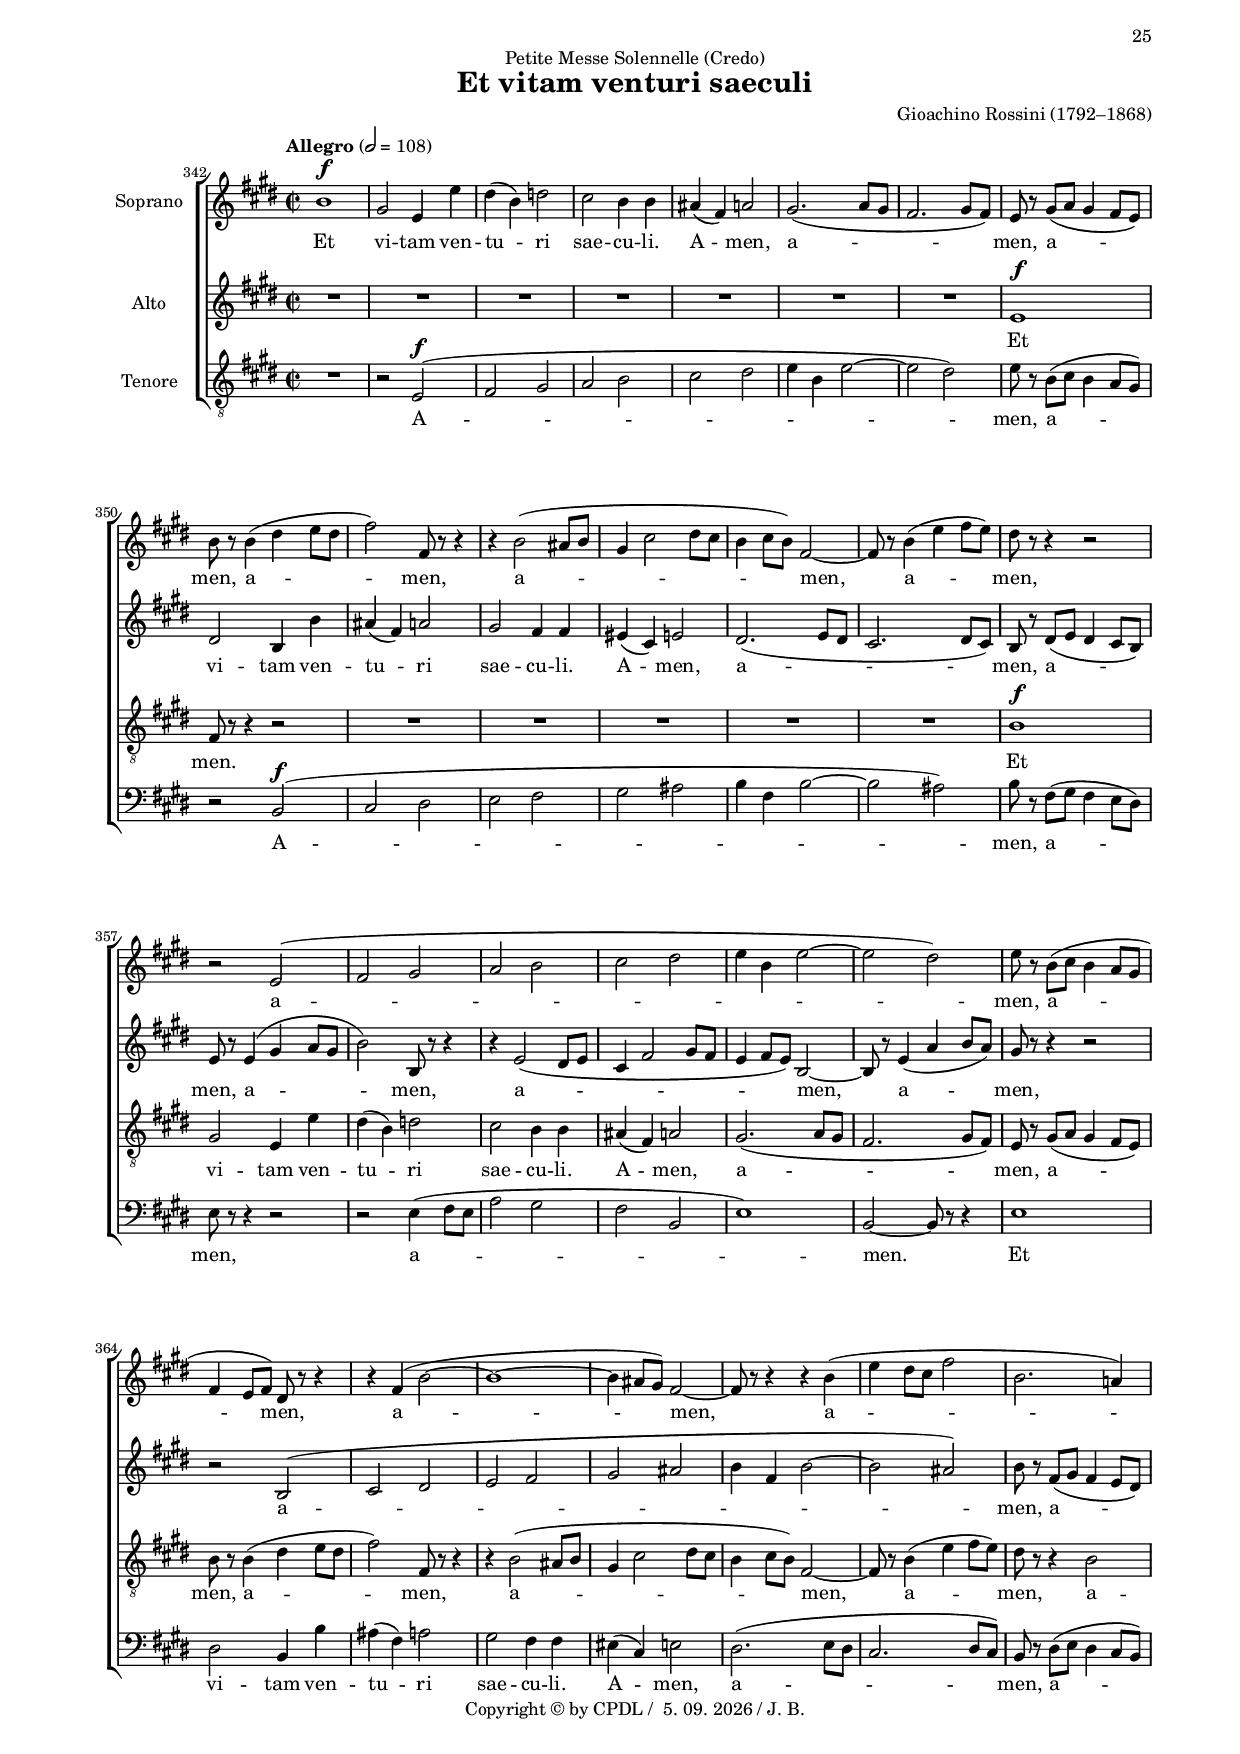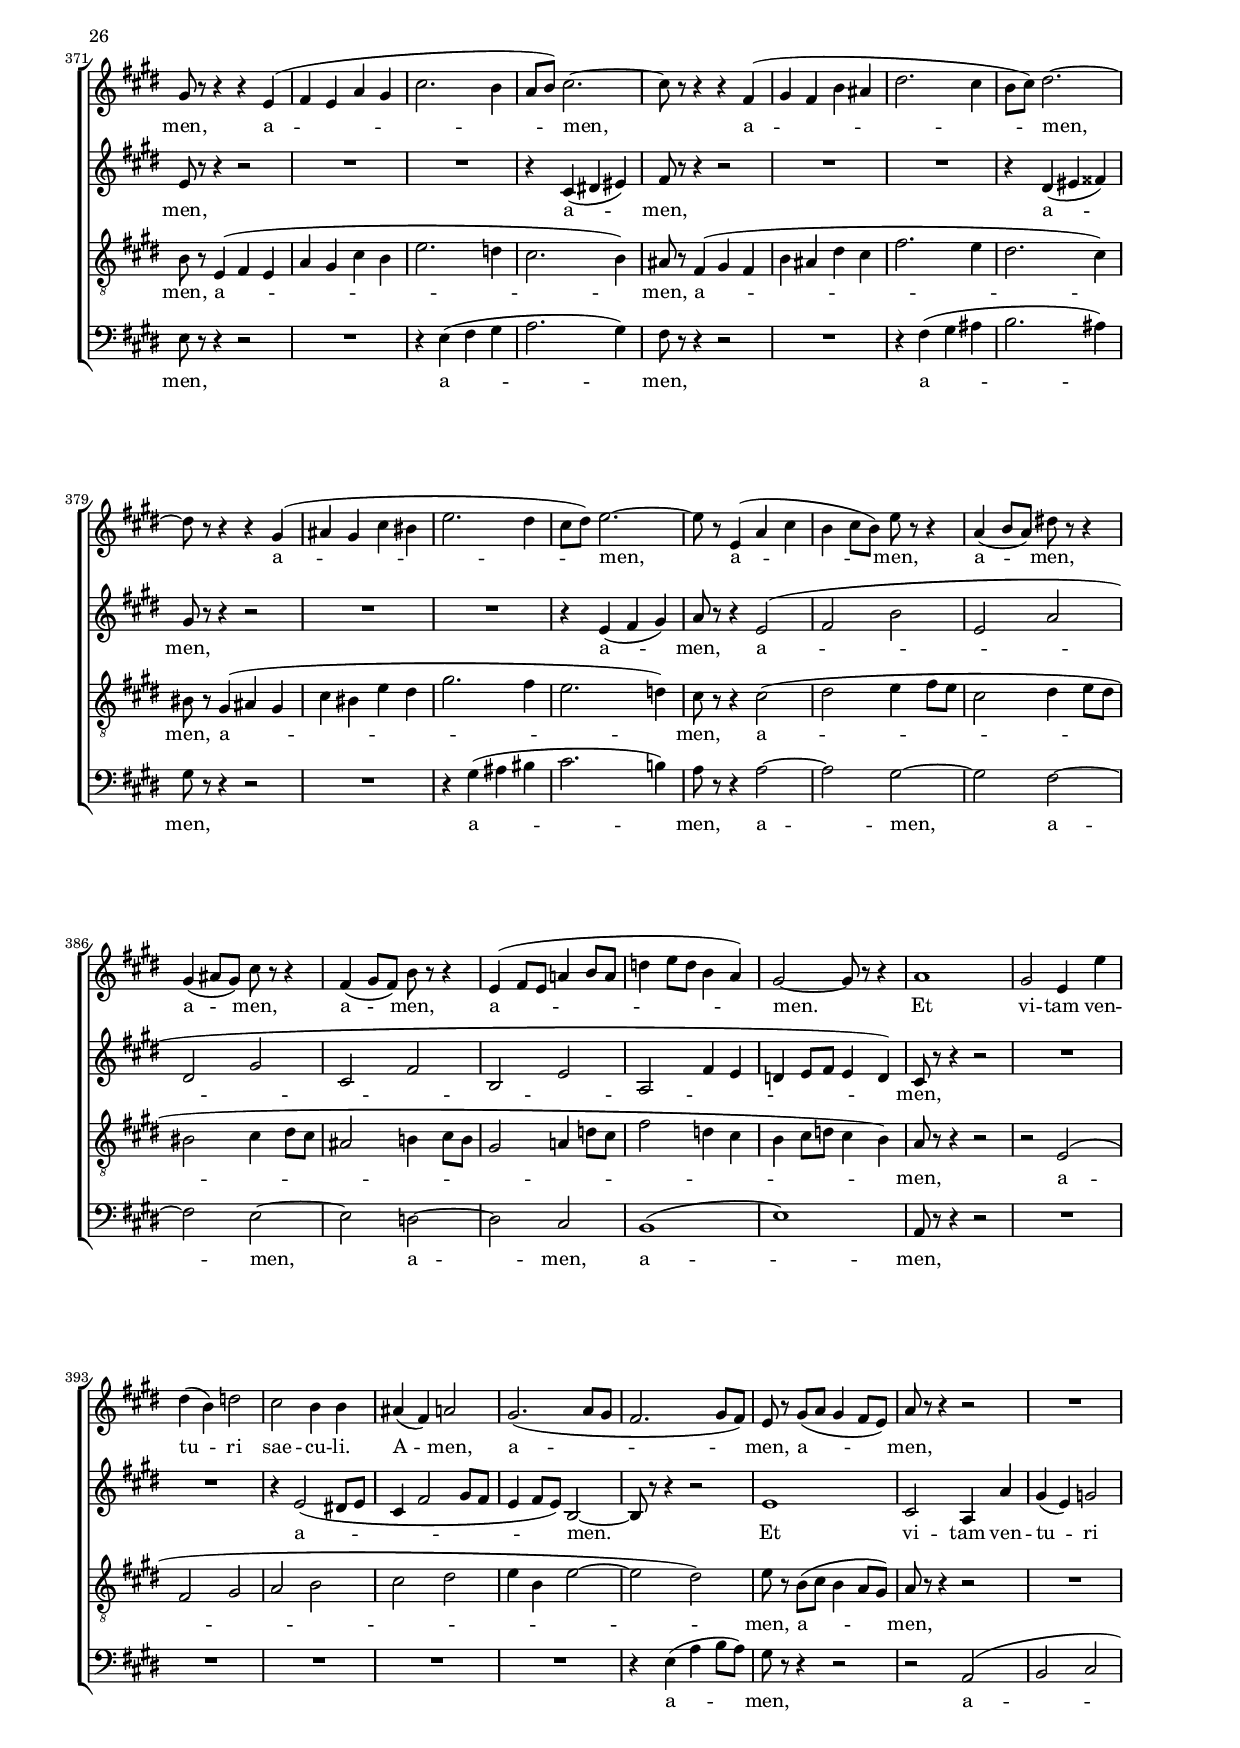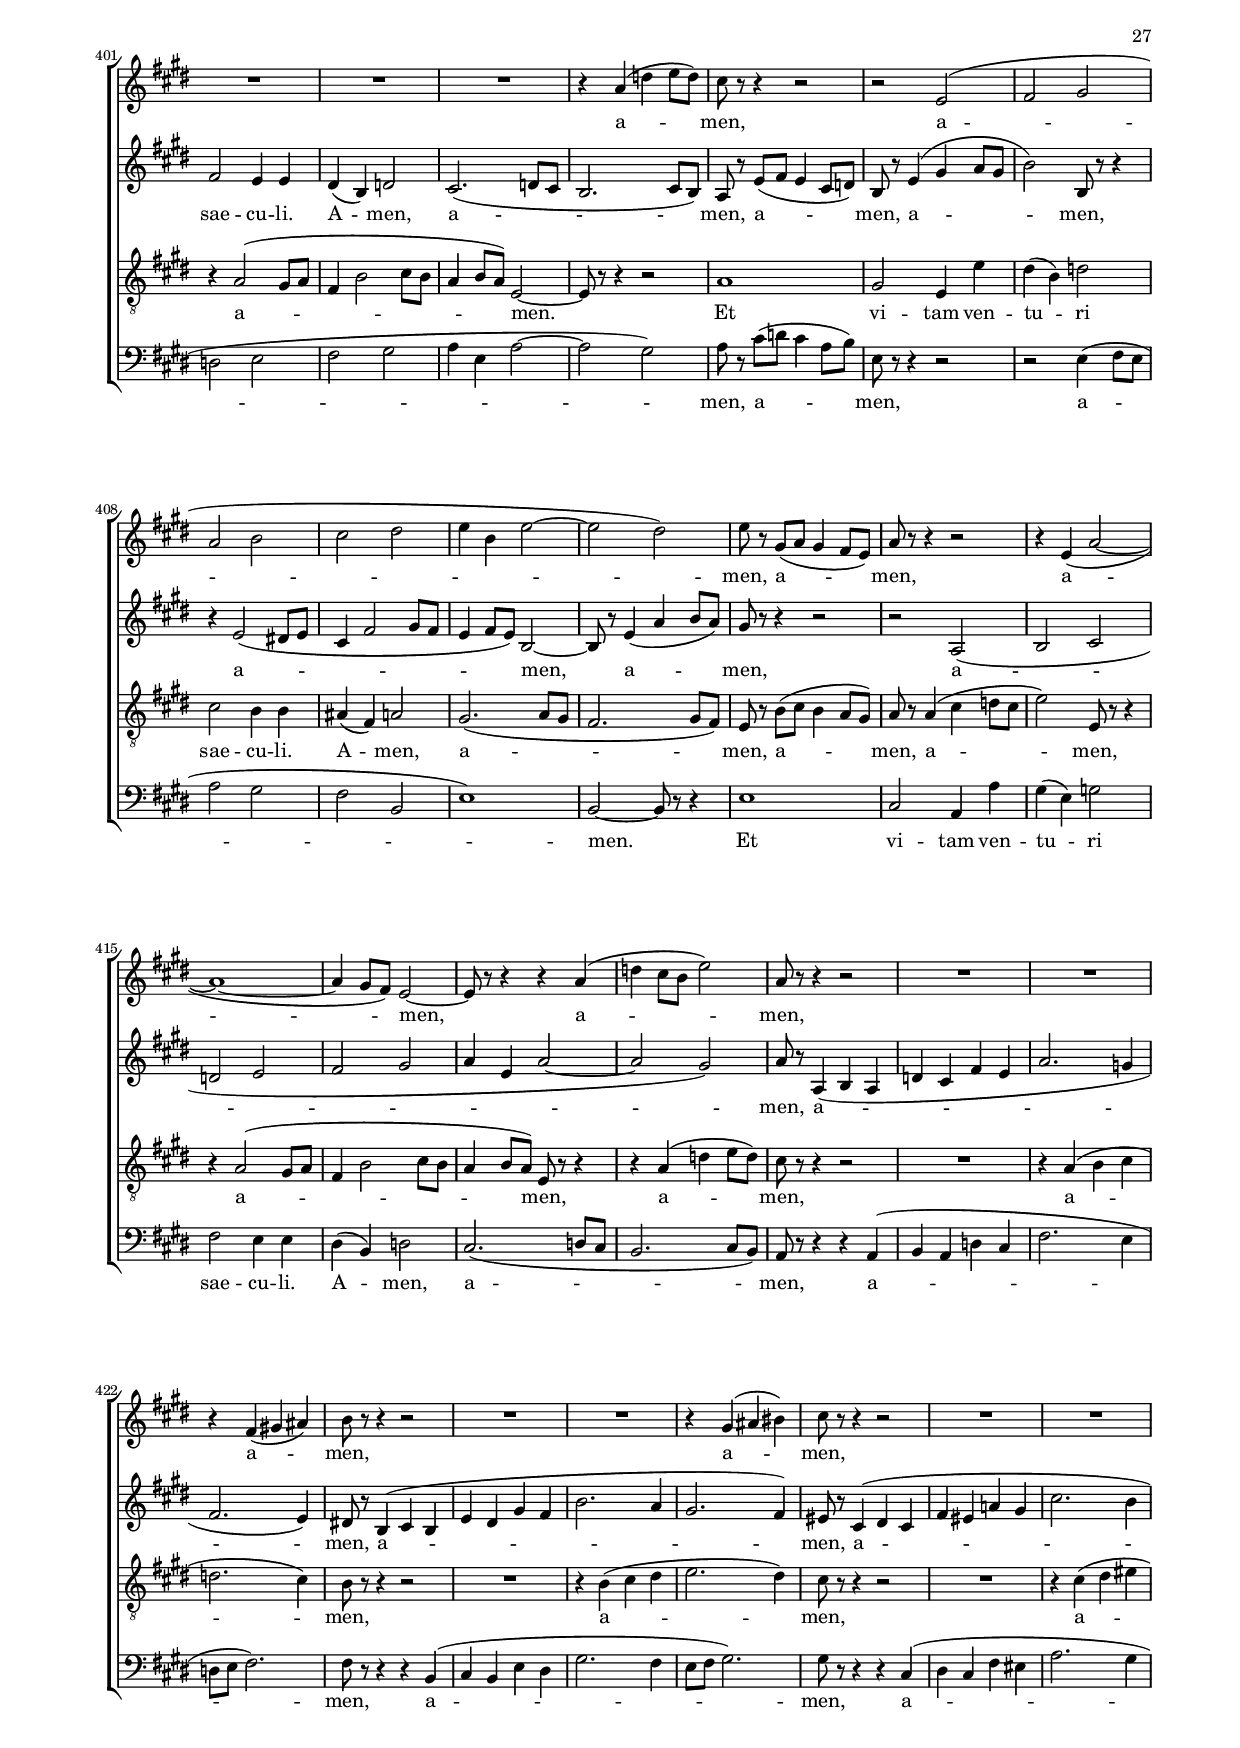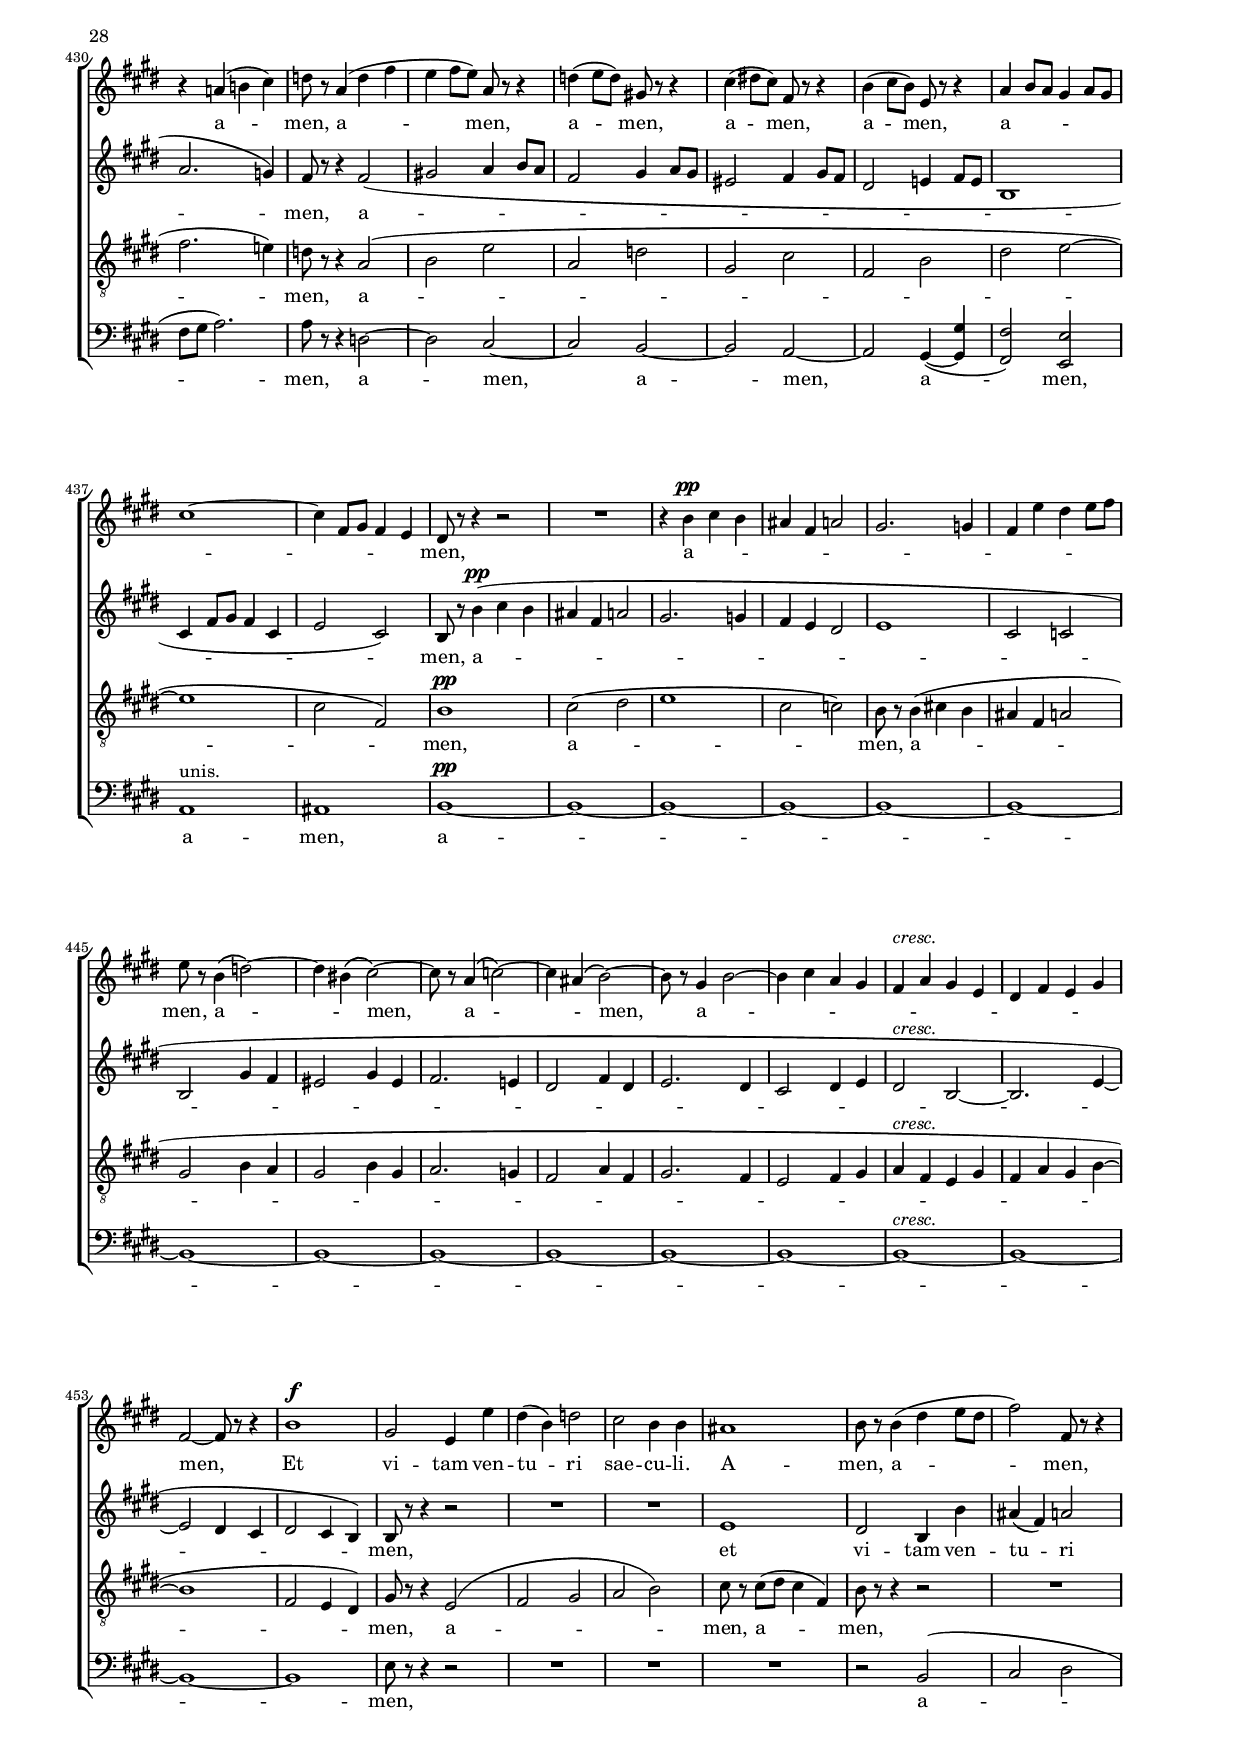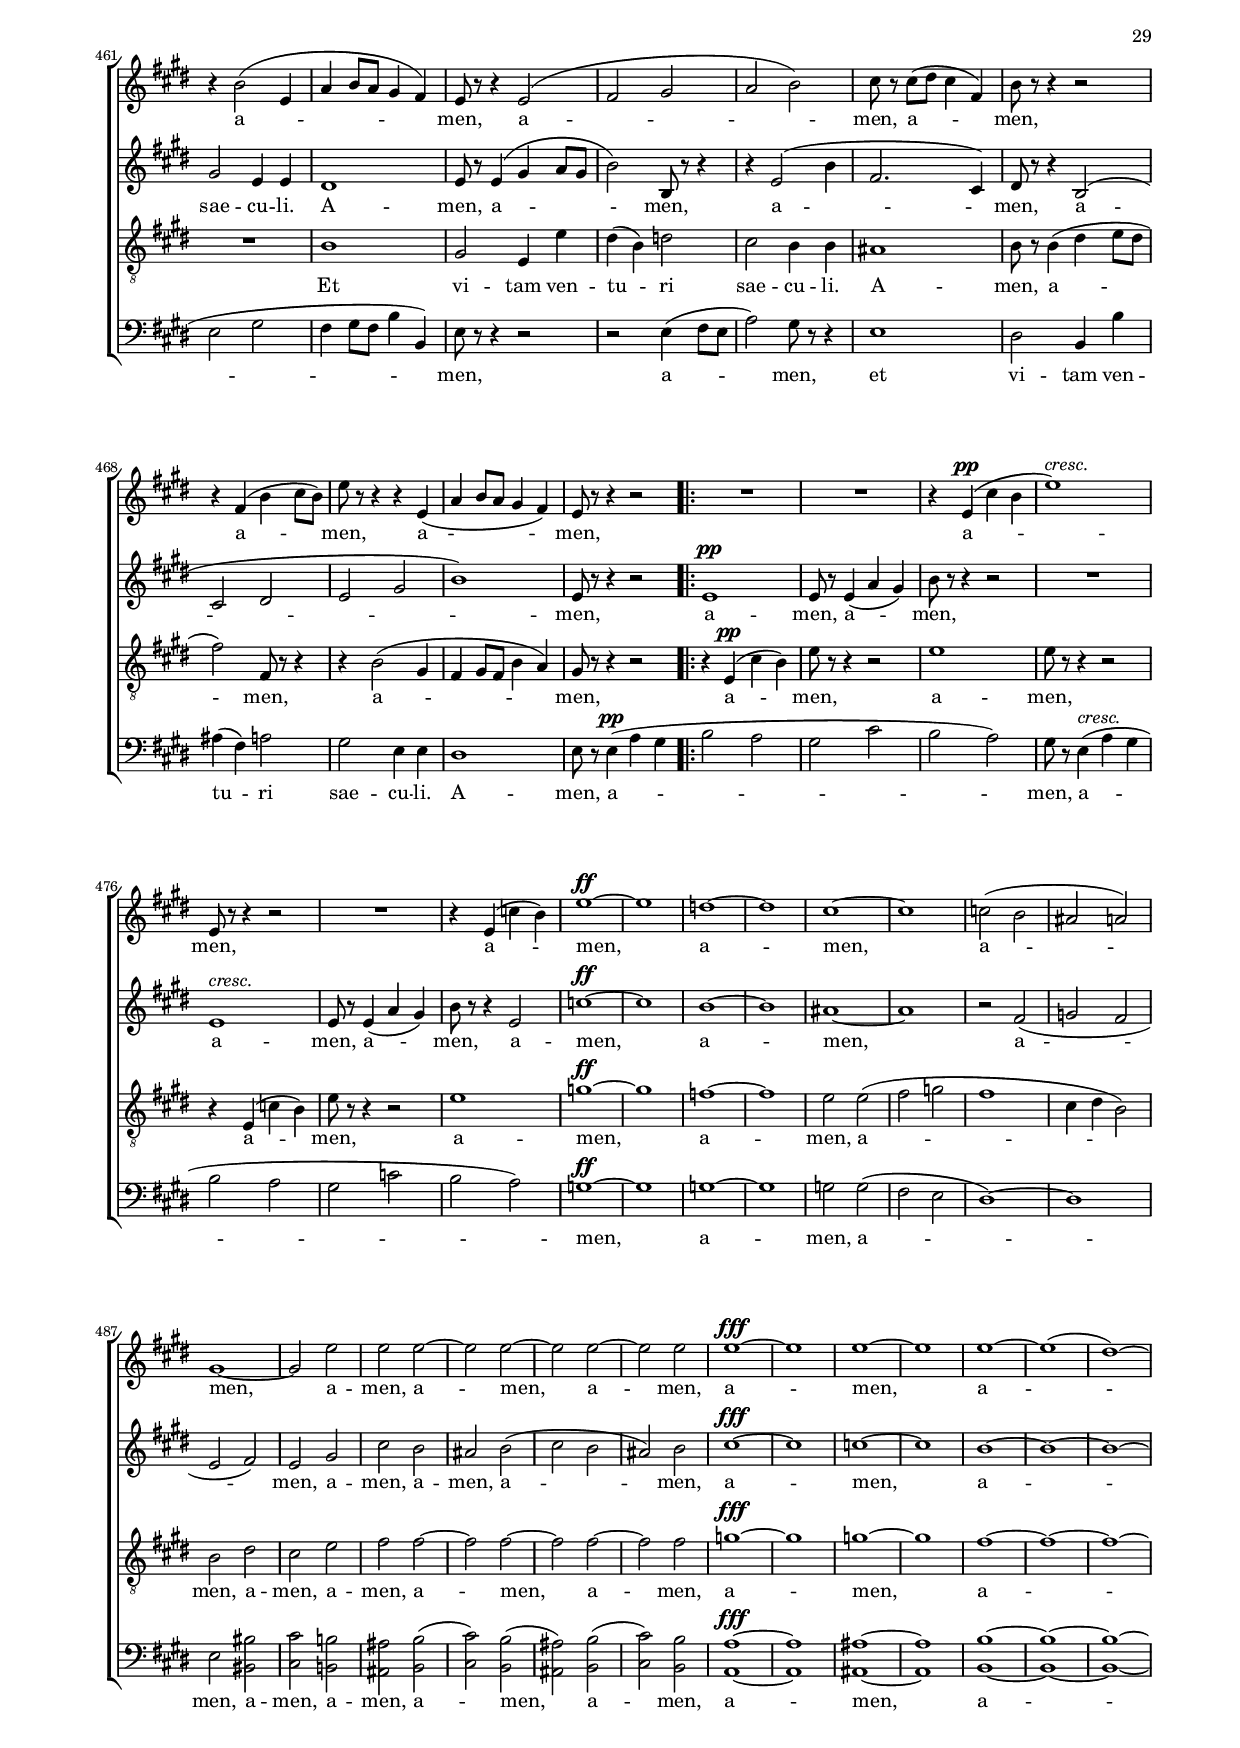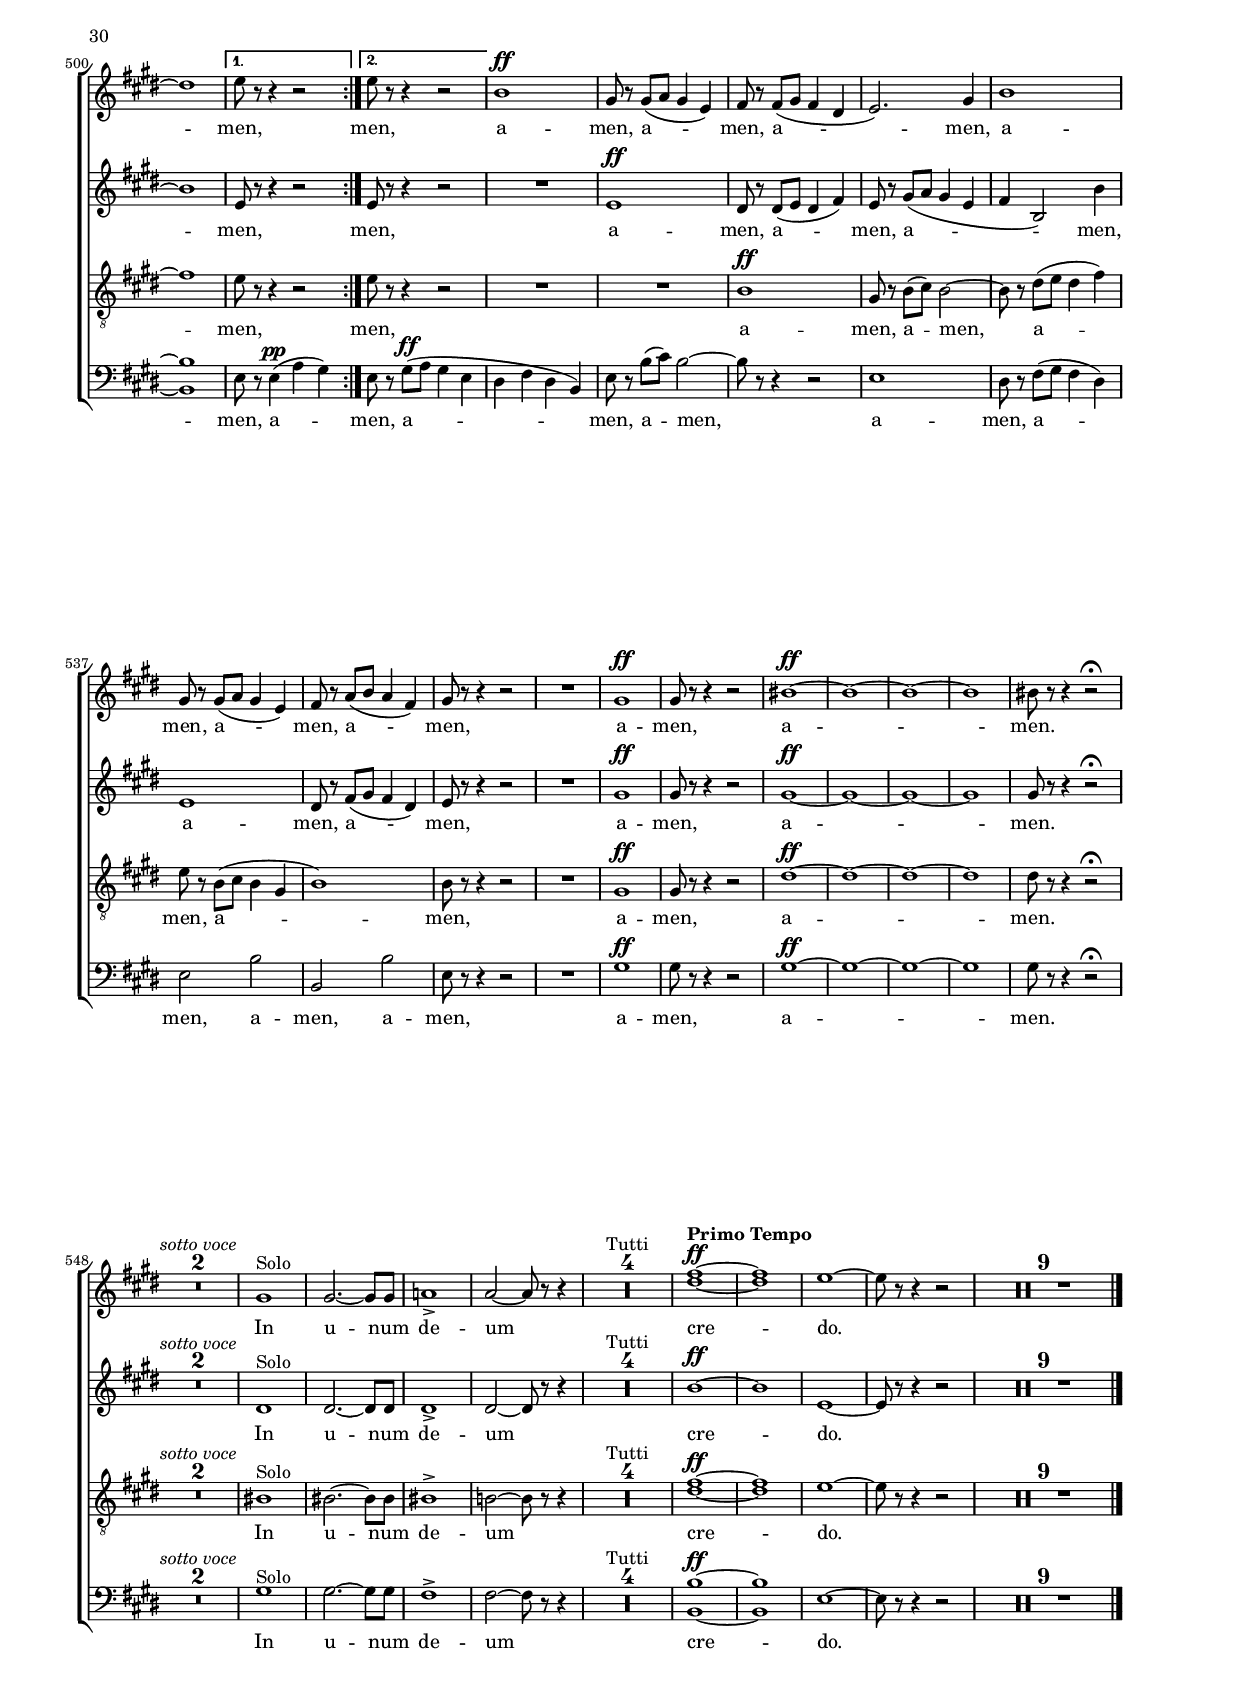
% edited by Johannes Becker
%Joh.Becker@t-online.de
\version "2.19.45"
\language "deutsch"
date = #(strftime "%e. %m. %Y" (localtime (current-time)))
#(set-global-staff-size 15.6)
%#(set-global-staff-size 13)
\header {
  title = "Et vitam venturi saeculi"
  dedication = "Petite Messe Solennelle (Credo)" % №
  composer = "Gioachino Rossini (1792–1868)"
  % Voreingestellte LilyPond-Tagline entfernen
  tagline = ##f
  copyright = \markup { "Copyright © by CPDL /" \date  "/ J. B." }
}

\paper {
  first-page-number = 25
  print-first-page-number = ##t
  #(set-paper-size "a4")
  ragged-last-bottom = ##f
  two-sided = ##t
  outer-margin = 15
  inner-margin = 20
  %  page-count = 6
}
\layout {
  \context {
    \Score
    skipBars = ##t
    autoBeaming = ##t
  }
  \context {
    \Staff
    \RemoveEmptyStaves
    \override VerticalAxisGroup #'remove-first = ##t
    \with \settingsFrom { \accidentalStyle modern-voice }
  }
}

global = {
  \time 2/2
  \key e \major
  \dynamicUp
  \compressFullBarRests
  %  \hide Slur
}

SopranoLyrics = \lyricmode {
  Et vi -- tam ven -- tu -- ri sae -- cu -- li.
  A -- men,
  \repeat unfold 16 { a -- men, }
  a -- men.
  Et vi -- tam ven -- tu -- ri sae -- cu -- li.
  A -- men,
  \repeat unfold 19 { a -- men, }
  Et vi -- tam ven -- tu -- ri sae -- cu -- li.
  A -- men,
  \repeat unfold 15 { a -- men, }
  men,
  \repeat unfold 7 { a -- men, }
  a -- men.
  In u -- num de -- um cre -- do.
}
AltoLyrics = \lyricmode {
  Et vi -- tam ven -- tu -- ri sae -- cu -- li.
  A -- men,
  \repeat unfold 11 { a -- men, }
  a -- men.
  Et vi -- tam ven -- tu -- ri sae -- cu -- li.
  A -- men,
  \repeat unfold 11 { a -- men, }
  et vi -- tam ven -- tu -- ri sae -- cu -- li.
  A -- men,
  \repeat unfold 15 { a -- men, }
  men,
  \repeat unfold 6 { a -- men, }
  a -- men.
  In u -- num de -- um cre -- do.
}
TenorLyrics = \lyricmode {
  A -- men,
  a -- men.
  Et vi -- tam ven -- tu -- ri sae -- cu -- li.
  A -- men,
  \repeat unfold 12 { a -- men, }
  a -- men.
  Et vi -- tam ven -- tu -- ri sae -- cu -- li.
  A -- men,
  \repeat unfold 13 { a -- men, }
  Et vi -- tam ven -- tu -- ri sae -- cu -- li.
  A -- men,
  \repeat unfold 14 { a -- men, }
  men,
  \repeat unfold 5 { a -- men, }
  a -- men.
  In u -- num de -- um cre -- do.
}
BassoLyrics = \lyricmode {
  A -- men,
  a -- men,
  a -- men.
  Et vi -- tam ven -- tu -- ri sae -- cu -- li.
  A -- men,
  \repeat unfold 12 { a -- men, }
  a -- men.
  Et vi -- tam ven -- tu -- ri sae -- cu -- li.
  A -- men,
  \repeat unfold 11 { a -- men, }
  et vi -- tam ven -- tu -- ri sae -- cu -- li.
  A -- men,
  \repeat unfold 18 { a -- men, }
  a -- men.
  In u -- num de -- um cre -- do.
}




SopranoMusic = \relative c {
  \global
  \set Staff.instrumentName = "Soprano"
  \tempo "Allegro" 2 = 108
  \set Score.currentBarNumber = #342
  % Permit first bar number to be printed
  \bar ""
  h''1\f
  | % 2
  gis2 e4 e'
  | % 3
  dis( h) d2
  | % 4
  cis h4 h
  | % 5
  ais( fis) a2
  | % 6
  gis2.( a8 gis
  | % 7
  fis2. gis8 fis)
  | % 8
  e8 r gis8( a gis4 fis8 e)
  | % 9
  h'8 r h4( dis e8 dis
  | % 10
  fis2) fis,8 r r4 r4 h2( ais8 h
  | % 12
  gis4 cis2 dis8 cis
  | % 13
  h4 cis8 h) fis2~fis8 r h4( e fis8 e)
  | % 15
  dis8 r r4 r2
  r e,2(
  | % 17
  fis gis
  | % 18
  a h
  | % 19
  cis dis
  | % 20
  e4 h e2~e dis2)
  | % 22
  e8 r h8( cis h4 a8 gis
  | % 23
  fis4 e8 fis) dis8 r r4
  r fis4( h2~h1~h4  ais8 gis) fis2~
  fis8 r r4 r h4(
  | % 28
  e dis8 cis fis2
  | % 29
  h,2. a!4)
  | % 30
  gis8 r r4 r e4(
  | % 31
  fis e a gis
  | % 32
  cis2. h4
  | % 33
  a8 h) cis2.~
  cis8 r r4 r fis,4(
  | % 35
  gis fis h ais
  | % 36
  dis2. cis4
  | % 37
  h8 cis) dis2.~
  dis8 r r4 r gis,4(
  | % 39
  ais gis cis his
  | % 40
  e2. dis4
  | % 41
  cis8 dis) e2.~
  e8 r e,4( a cis
  | % 43
  h cis8 h) e8 r8 r4
  | % 44
  a,4( h8 a) dis!8 r r4
  | % 45
  gis,4( ais8 gis) cis8 r r4
  | % 46
  fis,4( gis8 fis) h8 r r4
  | % 47
  e,4( fis8 e a!4 h8 a
  | % 48
  d4 e8 d h4 a)
  | % 49
  gis2~gis8 r r4
  | % 50
  a1
  | % 51
  gis2 e4 e'
  | % 52
  dis( h) d2
  | % 53
  cis h4 h
  | % 54
  ais( fis) a2
  | % 55
  gis2.( a8 gis
  | % 56
  fis2. gis8 fis)
  | % 57
  e8 r gis8( a gis4 fis8 e)
  | % 58
  a8 r r4 r2
  R1*4
  r4
  a4( d e8 d)
  | % 64
  cis8 r r4 r2
  r2 e,2(
  | % 66
  fis gis
  | % 67
  a h
  | % 68
  cis dis
  | % 69
  e4 h e2~e dis2)
  | % 71
  e8 r gis,8( a gis4 fis8 e)
  | % 72
  a8 r r4 r2
  r4 e4( a2~
  a1~
  a4 gis8 fis) e2~
  e8 r r4 r a4(
  | % 77
  d cis8 h e2)
  | % 78
  a,8 r r4 r2
  R1*2
  r4 fis4( gis! ais)
  | % 82
  h8 r r4 r2
  R1*2
  r4 gis4( ais his)
  | % 86
  cis8 r r4 r2
  R1*2
  r4 a!4( h! cis)
  | % 90
  d8 r a4( d fis
  | % 91
  e fis8 e) a,8 r r4
  | % 92
  d4( e8 d) gis,!8 r r4
  | % 93
  cis4( dis8 cis) fis,8 r r4
  | % 94
  h4( cis8 h) e,8 r r4
  | % 95
  \override Slur.transparent = ##t
  a4( h8 a gis4 a8 gis
  | % 96
  cis1~cis4 fis,8 gis fis4 e)
  | % 98
  dis8 r r4 r2
  R1
  r4 h'4\pp( cis h
  | % 101
  ais fis a2
  | % 102
  gis2. g4
  | % 103
  fis e' dis e8 fis)
  | % 104
  e8 r h4(\( d2\)~
  d4 his4)\( cis2\)~
  cis8 r a4(\( c2\)~
  c4 ais4)\( h2\)~
  h8 r gis4( h2~
  h4 cis4 a gis
  | % 110
  fis^\markup{ \italic "cresc."} a gis e
  | % 111
  dis fis e gis)
  | % 112
  fis2~fis8 r r4
  | % 113
  \override Slur.transparent = ##f

  h1\f
  | % 114
  gis2 e4 e'
  | % 115
  dis( h) d2
  | % 116
  cis h4 h
  | % 117
  ais1
  | % 118
  h8 r h4( dis e8 dis
  | % 119
  fis2) fis,8 r r4
  r4 h2( e,4
  | % 121
  a h8 a gis4 fis)
  | % 122
  e8 r r4 	e2(
  | % 123
  fis gis
  | % 124
  a h)
  | % 125
  cis8  r cis8( dis cis4 fis,)
  | % 126
  h8 r r4 r2
  r4 fis4( h cis8 h)
  | % 128
  e8 r r4 r4 e,4(
  | % 129
  a h8 a gis4 fis)
  | % 130
  e8 r r4 r2
  \repeat volta 2 {
    R1*2
    r4 e4\pp( cis' h
    | % 134
    e1)^\markup{ \italic "cresc."}
    | % 135
    e,8 r r4 r2
    R1
    r4 e4( c' h)
    | % 138
    e1\ff~e1
    d~d cis
    ~cis
    c2( h
    | % 145
    ais a)
    | % 146
    gis1~gis2 e'2
    | % 148
    e e2~e e~e e~e e2
    | % 152
    e1\fff~e e~e e~e( dis)~dis
  }
  \alternative {
    {
      e8 r r4 r2
    }{

      \set Score.currentBarNumber = #531
      e8 r r4 r2
    }
  }
  | % 191
  h1\ff
  | % 192
  gis8 r gis8( a gis4 e)
  | % 193
  fis8 r fis8( gis fis4 dis
  | % 194
  e2.) gis4
  | % 195
  h1
  | % 196
  gis8 r gis8( a gis4 e)
  | % 197
  fis8 r a8( h a4 fis)
  | % 198
  gis8 r r4 r2
  R1
  gis1\ff
  | % 201
  gis8 r r4 r2
  | % 202
  his1\ff~his~his~his
  his8 r r4 r2\fermata
  R1*2^\markup {\italic "sotto voce"}
  gis1^"Solo"
  | % 211
  gis2.~gis8 gis8
  | % 212
  a!1\accent
  | % 213
  a2~a8 r r4
  R1*4^"Tutti"\tempo "Primo Tempo"
  <dis fis>1\ff~q
  | % 220
  e1~e8 r r4 r2
  R1*9
}




AltoMusic = \relative c {

  \set Staff.instrumentName = "Alto"
  \global
  R1*7
  e'1\f
  | % 9
  dis2 h4 h'
  | % 10
  ais( fis) a2
  | % 11
  gis fis4 fis
  | % 12
  eis( cis) e2
  | % 13
  dis2.( e8 dis
  | % 14
  cis2. dis8 cis)
  | % 15
  h8 r8 dis8( e dis4 cis8 h)
  | % 16
  e8 r e4( gis a8 gis
  | % 17
  h2) h,8 r r4
  r e2( dis8 e
  | % 19
  cis4 fis2 gis8 fis
  | % 20
  e4 fis8 e) h2
  ~h8 r e4( a h8 a)
  | % 22
  gis8 r r4 r2
  r h,2(
  | % 24
  cis dis
  | % 25
  e fis
  | % 26
  gis ais
  | % 27
  h4 fis h2~h ais2)
  | % 29
  h8 r fis8( gis fis4 e8 dis)
  | % 30
  e8 r r4 r2
  R1*2
  r4 cis4( dis! eis)
  | % 34
  fis8 r r4 r2
  R1*2
  r4 dis4( eis fisis)
  | % 38
  gis8 r r4 r2
  R1*2
  r4 e4( fis gis)
  | % 42
  a8 r r4 e2(
  | % 43
  fis h
  | % 44
  e, a
  | % 45
  dis, gis
  | % 46
  cis, fis
  | % 47
  h, e
  | % 48
  a, fis'4 e
  | % 49
  d e8 fis e4 d)
  | % 50
  cis8 r r4 r2
  R1*2
  r4 e2( dis!8 e
  | % 54
  cis4 fis2 gis8 fis
  | % 55
  e4 fis8 e) h2~
  h8 r r4 r2
  e1
  | % 58
  cis2 a4 a'
  | % 59
  gis( e) g2
  | % 60
  fis e4 e
  | % 61
  dis( h) d2
  | % 62
  cis2.( d8 cis
  | % 63
  h2. cis8 h)
  | % 64
  a8 r e'8( fis e4 cis8 d)
  | % 65
  h8 r e4( gis a8 gis
  | % 66
  h2) h,8 r r4
  r4  e2( dis!8 e
  | % 68
  cis4 fis2 gis8 fis
  | % 69
  e4 fis8 e) h2~
  h8 r e4( a h8 a)
  | % 71
  gis8 r r4 r2
  r2 a,2(
  | % 73
  h cis
  | % 74
  d e
  | % 75
  fis gis
  | % 76
  a4 e a2~a gis2)
  | % 78
  a8 r a,4( h a
  | % 79
  d cis fis e
  | % 80
  a2. g4
  | % 81
  fis2. e4)
  | % 82
  dis!8 r h4( cis h
  | % 83
  e dis gis fis
  | % 84
  h2. a4
  | % 85
  gis2. fis4)
  | % 86
  eis8 r cis4( dis cis
  | % 87
  fis eis a! gis
  | % 88
  cis2. h4
  | % 89
  a2. g4)
  | % 90
  fis8 r r4 fis2(
  | % 91
  gis! a4 h8 a
  | % 92
  fis2 gis4 a8 gis
  | % 93
  eis2 fis4 gis8 fis
  | % 94
  dis2 e4 fis8 e
  | % 95
  h1
  | % 96
  cis4 fis8 gis fis4 cis
  | % 97
  e2 cis)
  | % 98
  h8 r h'4\pp( cis h
  | % 99
  ais fis a2
  | % 100
  gis2. g4
  | % 101
  fis e dis2
  | % 102
  e1
  | % 103
  cis2 c
  | % 104
  h gis'4 fis
  | % 105
  eis2 gis4 eis
  | % 106
  fis2. e4
  | % 107
  dis2 fis4 dis
  | % 108
  e2. dis4
  | % 109
  cis2 dis4 e
  | % 110
  dis2^\markup{ \italic "cresc."} h2~
  h2. e4~
  e2 dis4 cis
  | % 113
  dis2 cis4 h)
  | % 114
  h8 r r4 r2
  R1*2
  e1
  | % 118
  dis2 h4 h'
  | % 119
  ais( fis) a2
  | % 120
  gis e4 e
  | % 121
  dis1
  | % 122
  e8 r e4( gis a8 gis
  | % 123
  h2) h,8 r r4
  r4 e2( h'4
  | % 125
  fis2. cis4)
  | % 126
  dis8 r r4 h2(
  | % 127
  cis dis
  | % 128
  e gis
  | % 129
  h1)
  | % 130
  e,8 r r4 r2
  \repeat volta 2 {
    | % 131
    e1\pp
    | % 132
    e8 r e4( a gis)
    | % 133
    h8 r r4 r2
    R1
    e,1^\markup{ \italic "cresc."}
    | % 136
    e8 r e4( a gis)
    | % 137
    h8 r r4 e,2
    | % 138
    c'1\ff~c h~h ais~ais
    r2 fis2(
    | % 145
    g fis
    | % 146
    e fis)
    | % 147
    e gis
    | % 148
    cis h
    | % 149
    ais h(
    | % 150
    cis h
    | % 151
    ais) h
    | % 152
    cis1\fff~cis c~c h1~h~h~h

  }
  \alternative {
    {
      e,8 r r4 r2
    }{
      e8 r r4 r2
    }
  }
  R1
  e1\ff
  | % 193
  dis8 r dis8( e dis4 fis)
  | % 194
  e8 r gis8( a gis4 e
  | % 195
  fis h,2) h'4
  | % 196
  e,1
  | % 197
  dis8 r fis8( gis fis4 dis)
  | % 198
  e8 r r4 r2
  R1
  gis1\ff
  | % 201
  gis8 r r4 r2
  | % 202
  gis1\ff~gis~gis~gis
  gis8 r r4 r2\fermata
  R1*2^\markup {\italic "sotto voce"}
  dis1^"Solo"
  | % 211
  dis2.~dis8 dis8
  | % 212
  dis1\accent
  | % 213
  dis2~dis8 r r4
  R1*4^"Tutti"
  h'1\ff~h
  e,1~e8 r r4 r2
  R1*9
  \bar "|."
}




TenoreMusic = \relative c {
  \global
  \set Staff.instrumentName = "Tenore"
  %  \voiceTwo
  R1 r2 e2\f(
  | % 3
  fis gis
  | % 4
  a h
  | % 5
  cis dis
  | % 6
  e4 h e2~
  e dis2)
  | % 8
  e8 r h8( cis h4 a8 gis)
  | % 9
  fis8 r r4 r2
  R1*5
  h1\f
  | % 16
  gis2 e4 e'
  | % 17
  dis( h) d2
  | % 18
  cis h4 h
  | % 19
  ais( fis) a2
  | % 20
  gis2.( a8 gis
  | % 21
  fis2. gis8 fis)
  | % 22
  e8 r gis8( a gis4 fis8 e)
  | % 23
  h'8 r h4( dis e8 dis
  | % 24
  fis2) fis,8 r r4
  r4 h2( ais8 h
  | % 26
  gis4 cis2 dis8 cis
  | % 27
  h4 cis8 h) fis2~
  fis8 r h4( e fis8 e)
  | % 29
  dis8 r r4 h2
  | % 30
  h8 r e,4( fis e
  | % 31
  a gis cis h
  | % 32
  e2. d4
  | % 33
  cis2. h4)
  | % 34
  ais8 r fis4( gis fis
  | % 35
  h ais dis cis
  | % 36
  fis2. e4
  | % 37
  dis2. cis4)
  | % 38
  his8 r gis4( ais gis
  | % 39
  cis his e dis
  | % 40
  gis2. fis4
  | % 41
  e2. d4)
  | % 42
  cis8 r r4 cis2(
  | % 43
  dis e4 fis8 e
  | % 44
  cis2 dis4 e8 dis
  | % 45
  his2 cis4 dis8 cis
  | % 46
  ais2 h4 cis8 h
  | % 47
  gis2 a4 d8 cis
  | % 48
  fis2 d4 cis
  | % 49
  h cis8 d cis4 h)
  | % 50
  a8 r r4 r2
  r2 e2(
  | % 52
  fis gis
  | % 53
  a h
  | % 54
  cis dis
  | % 55
  e4 h e2~e dis2)
  | % 57
  e8 r h8( cis h4 a8 gis)
  | % 58
  a8 r r4 r2
  R1
  r4 a2( gis8 a
  | % 61
  fis4 h2 cis8 h
  | % 62
  a4 h8 a) e2~
  e8 r r4 r2
  a1
  | % 65
  gis2 e4 e'
  | % 66
  dis( h) d2
  | % 67
  cis h4 h
  | % 68
  ais( fis) a2
  | % 69
  gis2.( a8 gis
  | % 70
  fis2. gis8 fis)
  | % 71
  e8 r h'8( cis h4 a8 gis)
  | % 72
  a8 r a4( cis d8 cis
  | % 73
  e2) e,8 r r4
  r a2( gis8 a
  | % 75
  fis4 h2 cis8 h
  | % 76
  a4 h8 a) e8 r r4
  r4 a4( d e8 d)
  | % 78
  cis8 r r4 r2
  R1
  r4 a4( h cis
  | % 81
  d2. cis4)
  | % 82
  h8  r r4 r2
  R1
  r4 h4( cis dis
  | % 85
  e2. dis4)
  | % 86
  cis8  r r4 r2
  R1
  r4 cis4( dis eis
  | % 89
  fis2. e4)
  | % 90
  d8 r r4 a2(
  | % 91
  h e
  | % 92
  a, d
  | % 93
  gis, cis
  | % 94
  fis, h
  | % 95
  dis e2~e1 cis2 fis,)
  | % 98
  h1\pp
  | % 99
  cis2( dis
  | % 100
  e1
  | % 101
  cis2 c)
  | % 102
  h8 r h4( cis h
  | % 103
  ais fis a2
  | % 104
  gis h4 a
  | % 105
  gis2 h4 gis
  | % 106
  a2. g4
  | % 107
  fis2 a4 fis
  | % 108
  gis2. fis4
  | % 109
  e2 fis4 gis
  | % 110
  a^\markup{ \italic "cresc."} fis e gis
  | % 111
  fis a gis h~ h1 fis2 e4 dis)
  | % 114
  gis8 r r4 e2(
  | % 115
  fis gis
  | % 116
  a h)
  | % 117
  cis8 r cis8( dis cis4 fis,)
  | % 118
  h8 r r4 r2
  R1*2
  h1
  | % 122
  gis2 e4 e'
  | % 123
  dis( h) d2
  | % 124
  cis h4 h
  | % 125
  ais1
  | % 126
  h8 r h4( dis e8 dis
  | % 127
  fis2) fis,8 r r4
  r h2( gis4
  | % 129
  fis gis8 fis h4 a)
  | % 130
  gis8 r r4 r2
  \repeat volta 2 {
    r4 e4\pp( cis' h)
    | % 132
    e8 r r4 r2
    | % 133
    e1
    | % 134
    e8 r r4 r2
    r4 e,4( c' h)
    | % 136
    e8 r r4 r2
    | % 137
    e1
    | % 138
    g1\ff~g f~f e2 e(
    | % 143
    fis g
    | % 144
    fis1
    | % 145
    cis4 dis h2)
    | % 146
    h dis
    | % 147
    cis e
    | % 148
    fis fis2~fis fis~fis fis~fis fis2
    | % 152
    g1\fff~g g~g fis1~fis~fis~fis
  }
  \alternative {
    {
      e8 r r4 r2
    }{
      e8 r r4 r2
    }
  }
  R1*2
  h1\ff
  | % 194
  gis8 r h8( cis) h2~
  h8 r dis8( e dis4 fis)
  | % 196
  e8 r h8( cis h4 gis
  | % 197
  h1)
  | % 198
  h8 r r4 r2
  R1
  gis1\ff
  | % 201
  gis8 r r4 r2
  | % 202
  dis'1\ff~dis~dis~dis
  dis8 r r4 r2\fermata
  R1*2^\markup {\italic "sotto voce"}
  his1^"Solo"
  | % 211
  his2.~his8 his8
  | % 212
  his1\accent
  | % 213
  h2~h8 r r4
  R1*4^"Tutti"
  <dis fis>1\ff~q
  | % 220
  e1~e8 r r4 r2
  R1*9
}




BassoMusic = \relative c {
  \global
  \set Staff.instrumentName = "Basso"
  %  \voiceOne
  \clef bass
  R1*8 r2 h2\f(
  | % 10
  cis dis
  | % 11
  e fis
  | % 12
  gis ais
  | % 13
  h4 fis h2~
  h ais2)
  h8 r fis8( gis fis4 e8 dis)
  | % 16
  e8 r r4 r2
  r e4( fis8 e
  | % 18
  a2 gis
  | % 19
  fis h,
  | % 20
  e1)
  | % 21
  h2~h8 r r4
  | % 22
  e1
  | % 23
  dis2 h4 h'
  | % 24
  ais( fis) a2
  | % 25
  gis fis4 fis
  | % 26
  eis( cis) e2
  | % 27
  dis2.( e8 dis
  | % 28
  cis2. dis8 cis)
  | % 29
  h8 r dis8( e dis4 cis8 h)
  | % 30
  e8 r r4 r2
  R1
  r4 e4( fis gis
  | % 33
  a2. gis4)
  | % 34
  fis8 r r4 r2
  R1
  r4  fis4( gis ais
  | % 37
  h2. ais4)
  | % 38
  gis8 r r4 r2
  R1
  r4 gis4( ais his
  | % 41
  cis2. h4)
  | % 42
  a8 r r4 a2~a gis~gis fis~fis e~e d~d cis2
  | % 48
  h1(
  | % 49
  e)
  | % 50
  a,8 r r4 r2
  R1*5
  r4 e'4( a h8 a)
  | % 57
  gis8 r r4 r2
  r a,2(
  | % 59
  h cis
  | % 60
  d e
  | % 61
  fis gis
  | % 62
  a4 e a2~a gis2)
  | % 64
  a8 r cis8( d cis4 a8 h)
  | % 65
  e,8 r r4 r2
  r2 e4( fis8 e
  | % 67
  a2 gis
  | % 68
  fis h,
  | % 69
  e1)
  | % 70
  h2~h8 r r4
  | % 71
  e1
  | % 72
  cis2 a4 a'
  | % 73
  gis( e) g2
  | % 74
  fis e4 e
  | % 75
  dis( h) d2
  | % 76
  cis2.( d8 cis
  | % 77
  h2. cis8 h)
  | % 78
  a8 r r4 r a4(
  | % 79
  h a d cis
  | % 80
  fis2. e4
  | % 81
  d8 e fis2.)
  fis8 r r4 r h,4(
  | % 83
  cis h e dis
  | % 84
  gis2. fis4
  | % 85
  e8 fis gis2.)
  gis8 r r4 r cis,4(
  | % 87
  dis cis fis eis
  | % 88
  a2. gis4
  | % 89
  fis8 gis a2.)
  a8 r r4 d,2~d cis~cis h~h a~a gis4(~ <gis gis'>
  | % 95
  <fis fis'>2) <e e'>2
  | % 96
  a1^"unis."
  | % 97
  ais
  | % 98
  h1~\pp
  \repeat unfold 11 {h1~}
  h1~^\markup {\italic "cresc."}
  \repeat unfold 2 {h1~}
  h1
  | % 114
  e8 r r4 r2
  R1*3
  r2 h2(
  | % 119
  cis dis
  | % 120
  e gis
  | % 121
  fis4 gis8 fis h4 h,)
  | % 122
  e8 r r4 r2
  r2 e4( fis8 e
  | % 124
  a2) gis8 r r4
  | % 125
  e1
  | % 126
  dis2 h4 h'
  | % 127
  ais( fis) a2
  | % 128
  gis e4 e
  | % 129
  dis1
  | % 130
  e8 r e4\pp( a gis
  \repeat volta 2 {
    | % 131
    h2 a
    | % 132
    gis cis
    | % 133
    h a)
    | % 134
    gis8 r e4(^\markup{ \italic "cresc."} a gis
    | % 135
    h2 a
    | % 136
    gis c
    | % 137
    h a)
    | % 138
    g1\ff~g g~g g2 g(
    | % 143
    fis e
    | % 144
    dis1)~dis e2 <his his'>2
    | % 147
    <cis cis'>2 <h h'>2
    | % 148
    <ais ais'>2 <h h' >2(
    | % 149
    <cis cis'>2) <h h' >2(
    | % 150
    <ais ais'>2) <h h' >2(
    | % 151
    <cis cis'>2) <h h'>2
    | % 152
    <a a'>1\fff~q
    | % 154
    <ais ais'>1~q
    | % 156
    <h h'>1 ~q ~q ~q
    | % 160

    | % 190
  }
  \alternative {
    {
      e8 r e4\pp( a gis)
    }{
      e8 r gis8\ff( a gis4 e
    }
  }

  | % 191
  dis fis dis h)
  | % 192
  e8 r h'8( cis)
  h2~h8 r r4 r2
  e,1
  | % 195
  dis8 r fis8( gis fis4 dis)
  | % 196
  e2 h'
  | % 197
  h, h'
  | % 198
  e,8 r r4 r2
  R1
  gis1\ff
  | % 201
  gis8 r r4 r2
  | % 202
  gis1\ff~gis~gis~gis
  gis8 r r4 r2\fermata
  R1*2^\markup {\italic "sotto voce"}
  gis1^"Solo"
  | % 211
  gis2.~gis8 gis8
  | % 212
  fis1\accent
  | % 213
  fis2~fis8 r r4
  R1*4^"Tutti"

  | % 220
  <h, h'>1\ff~q
  e1~e8 r r4 r2
  R1*9
}




\score {
  \new ChoirStaff <<
    \new Staff <<  \new Voice = SopranoMusic \SopranoMusic >>
    \new Lyrics \lyricsto SopranoMusic \SopranoLyrics
    \new Staff << \new Voice = AltoMusic \AltoMusic    >>
    \new Lyrics \lyricsto AltoMusic \AltoLyrics
    \new Staff <<  \clef "G_8"  \new Voice = TenoreMusic \TenoreMusic  >>
    \new Lyrics \lyricsto TenoreMusic \TenorLyrics
    \new Staff  \new Voice = BassoMusic \BassoMusic
    \new Lyrics \lyricsto BassoMusic \BassoLyrics

  >>
  \layout {}
  %\midi {}
}
